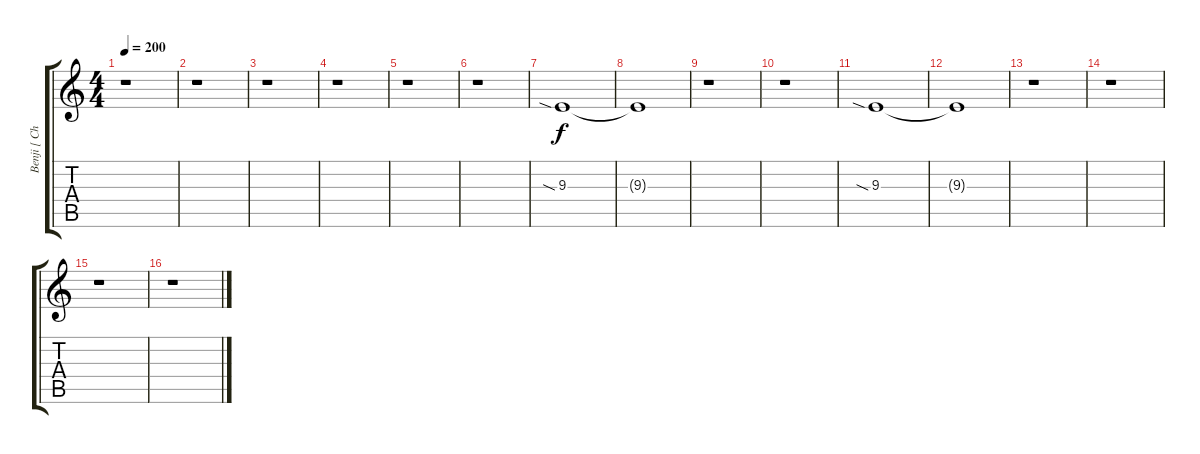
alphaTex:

\track ("Benji [ Chant ]" "Benji [ Ch") {instrument tenorsax}
\staff {score tabs}
\tuning (E4 B3 G3 D3 A2 E2) {hide}
\ts (4 4)
\tempo 200
\clef g2
\ks c
r.1{dy f} |
r.1 |
r.1 |
r.1 |
r.1 |
r.1 |
9.3{sia}.1 |
9.3{t}.1 |
r.1 |
r.1 |
9.3{sia}.1 |
9.3{t}.1 |
r.1 |
r.1 |
r.1 |
r.1
